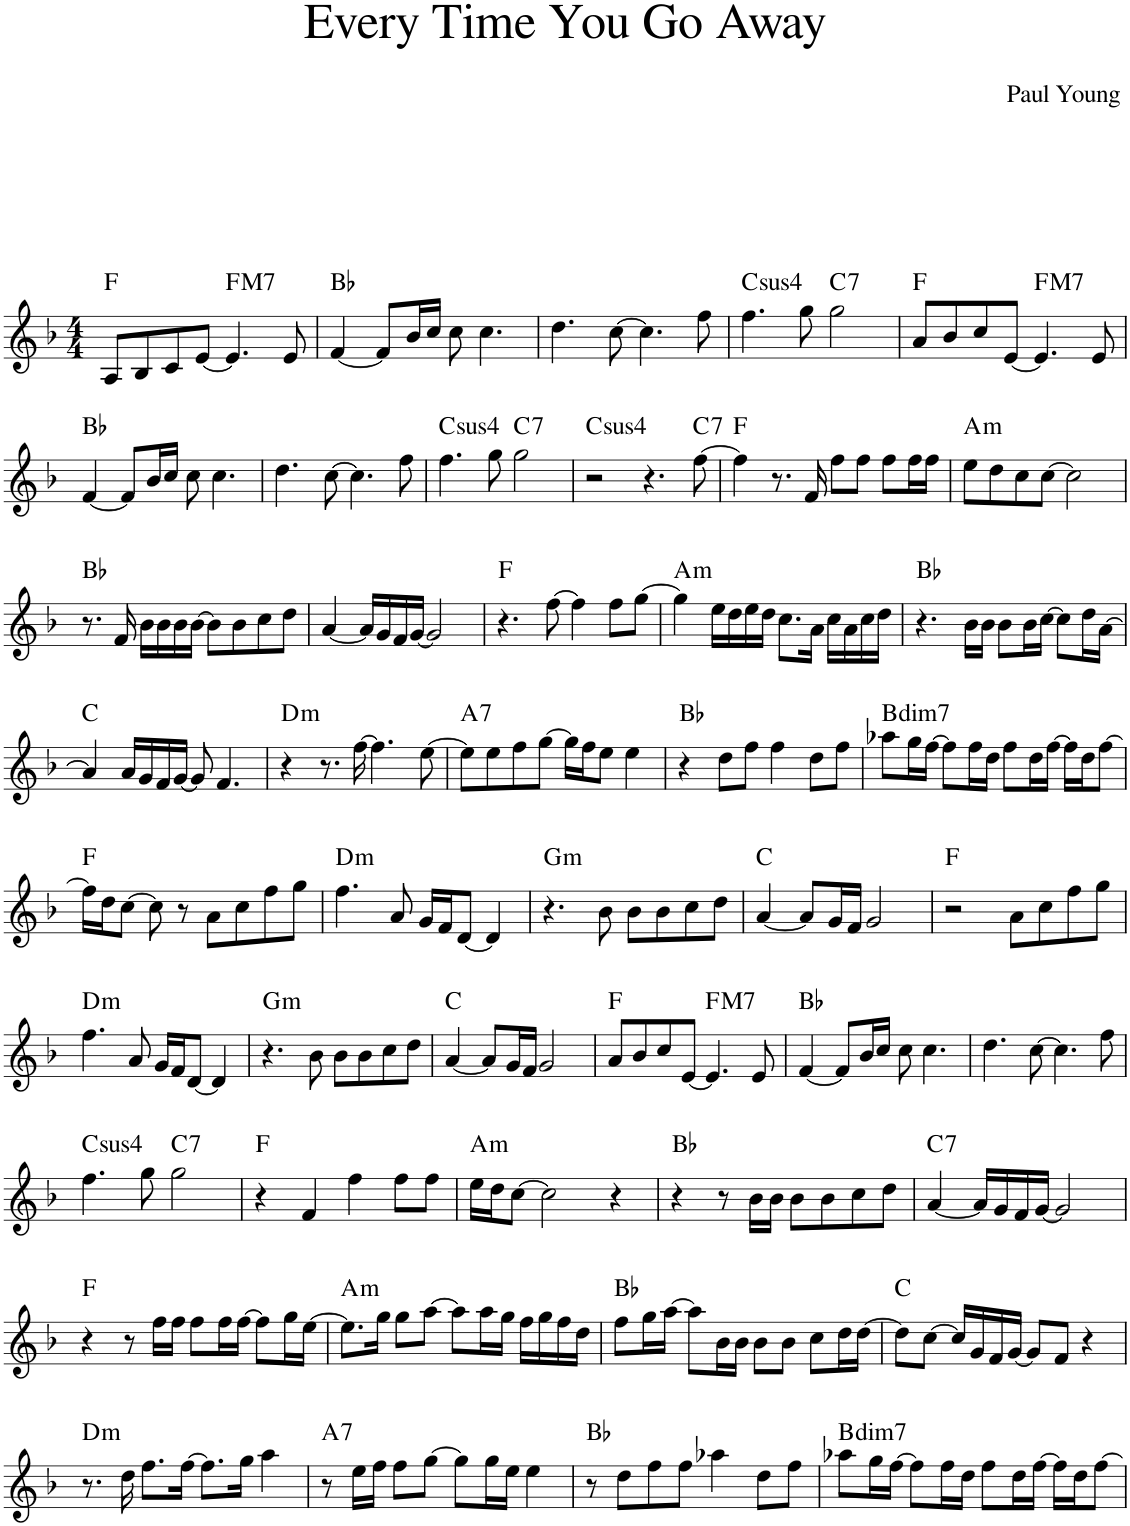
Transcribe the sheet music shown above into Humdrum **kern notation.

**kern	**harte
*part1	*part1
*staff1	*
*I"Piano	*
*I'Pno.	*
*clefG2	*
*k[b-]	*
*M4/4	*
=1	=1
8A/L	F:maj
8B-/	.
8c/	.
[8e/J	.
!	!LO:H:kt=M7
4.e/]	F:maj7
8e/	.
=2	=2
[4f/	Bb:maj
8f/L]	.
16b-/L	.
16cc/JJ	.
8cc\	.
4.cc\	.
=3	=3
4.dd\	.
[8cc\	.
4.cc\]	.
8ff\	.
=4	=4
!	!LO:H:kt=4
4.ff\	C:sus4
8gg\	.
!	!LO:H:kt=7
2gg\	C:7
=5	=5
8a/L	F:maj
8b-/	.
8cc/	.
[8e/J	.
!	!LO:H:kt=M7
4.e/]	F:maj7
8e/	.
!!LO:LB:g=z
=6	=6
[4f/	Bb:maj
8f/L]	.
16b-/L	.
16cc/JJ	.
8cc\	.
4.cc\	.
=7	=7
4.dd\	.
[8cc\	.
4.cc\]	.
8ff\	.
=8	=8
!	!LO:H:kt=4
4.ff\	C:sus4
8gg\	.
!	!LO:H:kt=7
2gg\	C:7
=9	=9
!	!LO:H:kt=4
2r	C:sus4
4.r	.
!	!LO:H:kt=7
[8ff\	C:7
=10	=10
4ff\]	F:maj
8.r	.
16f/	.
8ff\L	.
8ff\J	.
8ff\L	.
16ff\L	.
16ff\JJ	.
=11	=11
!	!LO:H:kt=m
8ee\L	A:min
8dd\	.
8cc\	.
[8cc\J	.
2cc\]	.
!!LO:LB:g=z
=12	=12
8.r	Bb:maj
16f/	.
16b-\LL	.
16b-\	.
16b-\	.
[16b-\JJ	.
8b-\L]	.
8b-\	.
8cc\	.
8dd\J	.
=13	=13
[4a/	.
16a/LL]	.
16g/	.
16f/	.
[16g/JJ	.
2g/]	.
=14	=14
4.r	F:maj
[8ff\	.
4ff\]	.
8ff\L	.
[8gg\J	.
=15	=15
!	!LO:H:kt=m
4gg\]	A:min
16ee\LL	.
16dd\	.
16ee\	.
16dd\JJ	.
8.cc\L	.
16a\Jk	.
16cc\LL	.
16a\	.
16cc\	.
16dd\JJ	.
=16	=16
4.r	Bb:maj
16b-\LL	.
16b-\JJ	.
8b-\L	.
16b-\L	.
[16cc\JJ	.
8cc\L]	.
16dd\L	.
[16a\JJ	.
!!LO:LB:g=z
=17	=17
4a/]	C:maj
16a/LL	.
16g/	.
16f/	.
[16g/JJ	.
8g/]	.
4.f/	.
=18	=18
!	!LO:H:kt=m
4r	D:min
8.r	.
[16ff\	.
4.ff\]	.
[8ee\	.
=19	=19
!	!LO:H:kt=7
8ee\L]	A:7
8ee\	.
8ff\	.
[8gg\J	.
16gg\LL]	.
16ff\J	.
8ee\J	.
4ee\	.
=20	=20
4r	Bb:maj
8dd\L	.
8ff\J	.
4ff\	.
8dd\L	.
8ff\J	.
=21	=21
!	!LO:H:kt=dim7
8aa-X\L	B:dim7
16gg\L	.
[16ff\JJ	.
8ff\L]	.
16ff\L	.
16dd\JJ	.
8ff\L	.
16dd\L	.
[16ff\JJ	.
16ff\LL]	.
16dd\J	.
[8ff\J	.
!!LO:LB:g=z
=22	=22
16ff\LL]	F:maj
16dd\J	.
[8cc\J	.
8cc\]	.
8r	.
8a\L	.
8cc\	.
8ff\	.
8gg\J	.
=23	=23
!	!LO:H:kt=m
4.ff\	D:min
8a/	.
16g/LL	.
16f/J	.
[8d/J	.
4d/]	.
=24	=24
!	!LO:H:kt=m
4.r	G:min
8b-\	.
8b-\L	.
8b-\	.
8cc\	.
8dd\J	.
=25	=25
[4a/	C:maj
8a/L]	.
16g/L	.
16f/JJ	.
2g/	.
=26	=26
2r	F:maj
8a\L	.
8cc\	.
8ff\	.
8gg\J	.
!!LO:LB:g=z
=27	=27
!	!LO:H:kt=m
4.ff\	D:min
8a/	.
16g/LL	.
16f/J	.
[8d/J	.
4d/]	.
=28	=28
!	!LO:H:kt=m
4.r	G:min
8b-\	.
8b-\L	.
8b-\	.
8cc\	.
8dd\J	.
=29	=29
[4a/	C:maj
8a/L]	.
16g/L	.
16f/JJ	.
2g/	.
=30	=30
8a/L	F:maj
8b-/	.
8cc/	.
[8e/J	.
!	!LO:H:kt=M7
4.e/]	F:maj7
8e/	.
=31	=31
[4f/	Bb:maj
8f/L]	.
16b-/L	.
16cc/JJ	.
8cc\	.
4.cc\	.
=32	=32
4.dd\	.
[8cc\	.
4.cc\]	.
8ff\	.
!!LO:LB:g=z
=33	=33
!	!LO:H:kt=4
4.ff\	C:sus4
8gg\	.
!	!LO:H:kt=7
2gg\	C:7
=34	=34
4r	F:maj
4f/	.
4ff\	.
8ff\L	.
8ff\J	.
=35	=35
!	!LO:H:kt=m
16ee\LL	A:min
16dd\J	.
[8cc\J	.
2cc\]	.
4r	.
=36	=36
4r	Bb:maj
8r	.
16b-\LL	.
16b-\JJ	.
8b-\L	.
8b-\	.
8cc\	.
8dd\J	.
=37	=37
!	!LO:H:kt=7
[4a/	C:7
16a/LL]	.
16g/	.
16f/	.
[16g/JJ	.
2g/]	.
!!LO:LB:g=z
=38	=38
4r	F:maj
8r	.
16ff\LL	.
16ff\JJ	.
8ff\L	.
16ff\L	.
[16ff\JJ	.
8ff\L]	.
16gg\L	.
[16ee\JJ	.
=39	=39
!	!LO:H:kt=m
8.ee\L]	A:min
16gg\Jk	.
8gg\L	.
[8aa\J	.
8aa\L]	.
16aa\L	.
16gg\JJ	.
16ff\LL	.
16gg\	.
16ff\	.
16dd\JJ	.
=40	=40
8ff\L	Bb:maj
16gg\L	.
[16aa\JJ	.
8aa\L]	.
16b-\L	.
16b-\JJ	.
8b-\L	.
8b-\J	.
8cc\L	.
16dd\L	.
[16dd\JJ	.
=41	=41
8dd\L]	C:maj
[8cc\J	.
16cc/LL]	.
16g/	.
16f/	.
[16g/JJ	.
8g/L]	.
8f/J	.
4r	.
!!LO:LB:g=z
=42	=42
!	!LO:H:kt=m
8.r	D:min
16dd\	.
8.ff\L	.
[16ff\Jk	.
8.ff\L]	.
16gg\Jk	.
4aa\	.
=43	=43
!	!LO:H:kt=7
8r	A:7
16ee\LL	.
16ff\JJ	.
8ff\L	.
[8gg\J	.
8gg\L]	.
16gg\L	.
16ee\JJ	.
4ee\	.
=44	=44
8r	Bb:maj
8dd\L	.
8ff\	.
8ff\J	.
4aa-X\	.
8dd\L	.
8ff\J	.
=45	=45
!	!LO:H:kt=dim7
8aa-X\L	B:dim7
16gg\L	.
[16ff\JJ	.
8ff\L]	.
16ff\L	.
16dd\JJ	.
8ff\L	.
16dd\L	.
[16ff\JJ	.
16ff\LL]	.
16dd\J	.
[8ff\J	.
=	=
*-	*-
